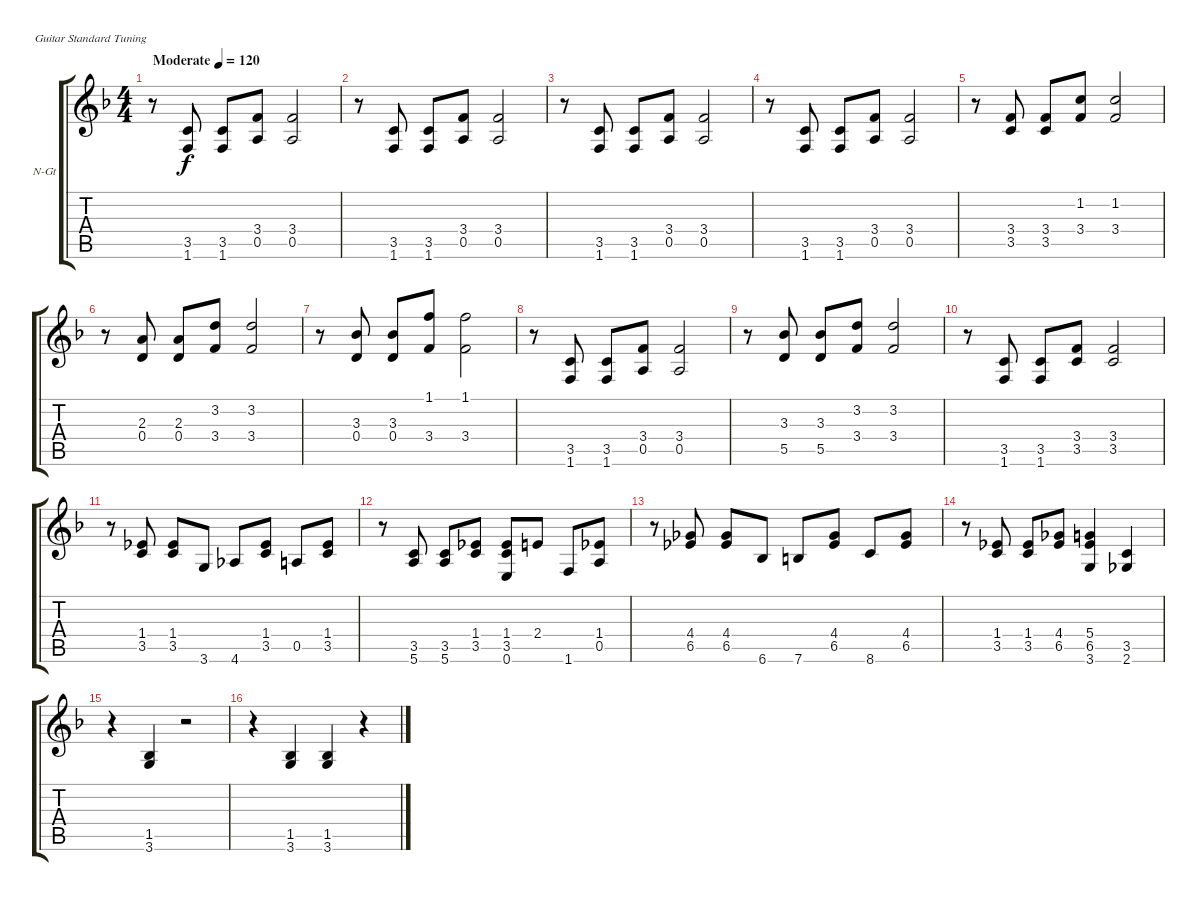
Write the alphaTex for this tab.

\bracketExtendMode groupsimilarinstruments
\firstSystemTrackNameOrientation horizontal
\otherSystemsTrackNameOrientation horizontal
\track ("Fingerstyle Guitar" "N-Gt") {instrument acousticguitarnylon}
\staff {score tabs}
\tuning (E4 B3 G3 D3 A2 E2)
\ts (4 4)
\beaming (8 2 2 2 2)
\tempo (120 "Moderate")
\clef g2
\ks f
r.8{dy f instrument acousticguitarnylon} (3.5 1.6).8 (3.5 1.6).8 (3.4 0.5).8 (3.4 0.5).2 |
r.8 (3.5 1.6).8 (3.5 1.6).8 (3.4 0.5).8 (3.4 0.5).2 |
r.8 (3.5 1.6).8 (3.5 1.6).8 (3.4 0.5).8 (3.4 0.5).2 |
r.8 (3.5 1.6).8 (3.5 1.6).8 (3.4 0.5).8 (3.4 0.5).2 |
r.8 (3.4 3.5).8 (3.4 3.5).8 (1.2 3.4).8 (1.2 3.4).2 |
r.8 (2.3 0.4).8 (2.3 0.4).8 (3.2 3.4).8 (3.2 3.4).2 |
r.8 (3.3 0.4).8 (3.3 0.4).8 (1.1 3.4).8 (1.1 3.4).2 |
r.8 (3.5 1.6).8 (3.5 1.6).8 (3.4 0.5).8 (3.4 0.5).2 |
r.8 (3.3 5.5).8 (3.3 5.5).8 (3.2 3.4).8 (3.2 3.4).2 |
r.8 (3.5 1.6).8 (3.5 1.6).8 (3.4 3.5).8 (3.4 3.5).2 |
r.8 (1.4 3.5).8 (1.4 3.5).8 3.6.8 4.6.8 (1.4 3.5).8 0.5.8 (1.4 3.5).8 |
r.8 (3.5 5.6).8 (3.5 5.6).8 (1.4 3.5).8 (1.4 3.5 0.6).8 2.4.8 1.6.8 (1.4 0.5).8 |
r.8 (4.4 6.5).8 (4.4 6.5).8 6.6.8 7.6.8 (4.4 6.5).8 8.6.8 (4.4 6.5).8 |
r.8 (1.4 3.5).8 (1.4 3.5).8 (4.4 6.5).8 (5.4 6.5 3.6).4 (3.5 2.6).4 |
r.4 (1.5 3.6).4 r.2 |
r.4 (1.5 3.6).4 (1.5 3.6).4 r.4
